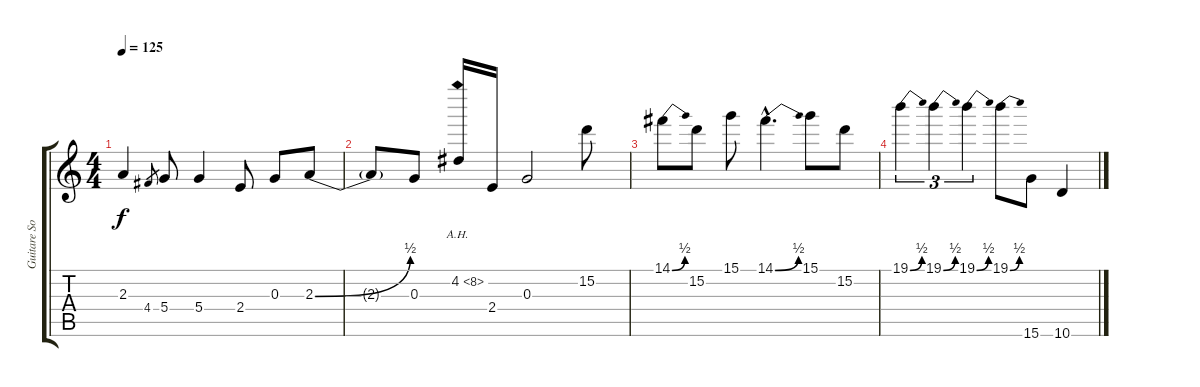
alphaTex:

\track ("Guitare Solo" "Guitare So") {instrument overdrivenguitar}
\staff {score tabs}
\tuning (E4 B3 G3 D3 A2 E2) {hide}
\ts (4 4)
\tempo 125
\clef g2
\ks c
2.3{t}.4{dy f} 4.4.8{gr} 5.4.8 5.4.4 2.4.8 0.3.8 2.3{be (bend 0 0 60 2)}.8 |
2.3{t}.8 0.3.8 4.2{ah 4}.16 2.4.16 0.3.2 15.2.8 |
14.1{be (bend 0 0 60 2)}.8 15.2.8 15.1.8 14.1{be (bend 0 0 60 2) hac}.4{d} 15.1.8 15.2.8 |
19.1{be (bend 0 0 60 2)}.4{tu (3 2)} 19.1{be (bend 0 0 60 2)}.4{tu (3 2)} 19.1{be (bend 0 0 60 2)}.4{tu (3 2)} 19.1{be (bend 0 0 60 2)}.8 15.6.8 10.6.4
